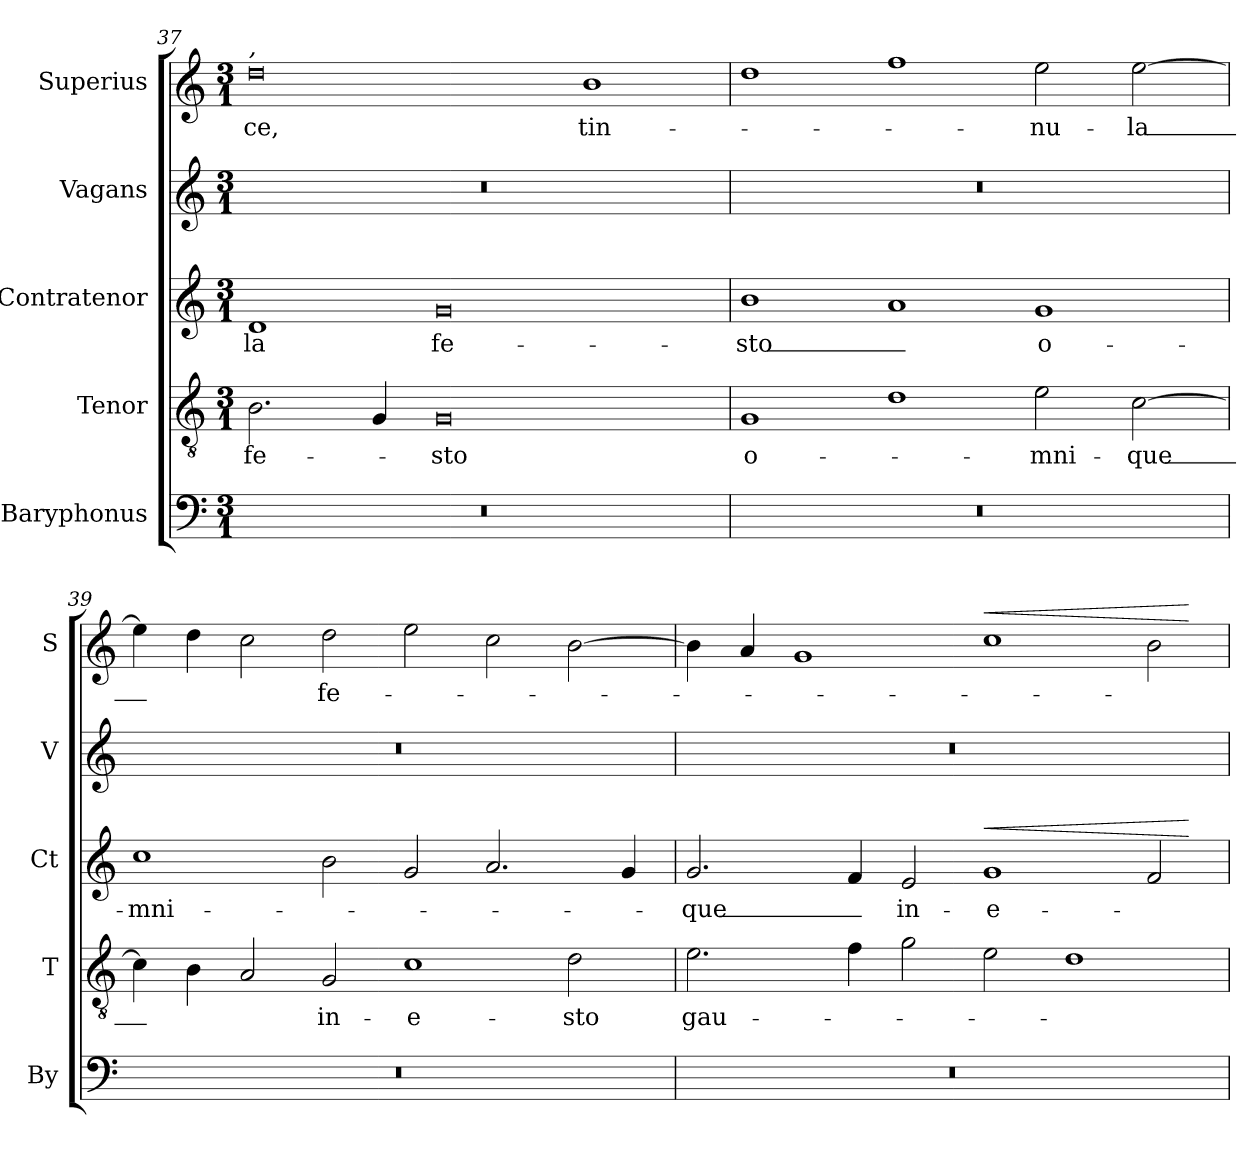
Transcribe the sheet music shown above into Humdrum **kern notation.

**kern	**kern	**text	**kern	**text	**dynam	**kern	**kern	**text	**dynam
*part5	*part4	*part4	*part3	*part3	*part3	*part2	*part1	*part1	*part1
*staff5	*staff4	*staff4	*staff3	*staff3	*staff3	*staff2	*staff1	*staff1	*staff1
*I"Baryphonus	*I"Tenor	*	*I"Contratenor	*	*	*I"Vagans	*I"Superius	*	*
*I'By	*I'T	*	*I'Ct	*	*	*I'V	*I'S	*	*
*clefF4	*clefGv2	*	*clefG2	*	*	*clefG2	*clefG2	*	*
*k[]	*k[]	*	*k[]	*	*	*k[]	*k[]	*	*
*M3/1	*M3/1	*	*M3/1	*	*	*M3/1	*M3/1	*	*
=37	=37	=37	=37	=37	=37	=37	=37	=37	=37
!	!	!	!	!	!	!	!LO:TX:a:i:t=,	!	!
0.r	2.B\	fe-	1d	-la	.	0.r	0dd	-ce,	.
.	4G/	.	.	.	.	.	.	.	.
.	0G	-sto	0g	fe-	.	.	.	.	.
.	.	.	.	.	.	.	1b	tin-	.
=38	=38	=38	=38	=38	=38	=38	=38	=38	=38
0.r	1G	o-	1b	-sto_	.	0.r	1dd	.	.
.	1d	.	1a	_	.	.	1ff	.	.
.	2e\	-mni-	1g	o-	.	.	2ee\	-nu-	.
.	[2c\	-que_	.	.	.	.	[2ee\	-la_	.
=39	=39	=39	=39	=39	=39	=39	=39	=39	=39
0.r	4c\]	_	1cc	-mni-	.	0.r	4ee\]	_	.
.	4B\	_	.	.	.	.	4dd\	_	.
.	2A/	_	.	.	.	.	2cc\	_	.
.	2G/	in-	2b\	.	.	.	2dd\	fe-	.
.	1c	-e-	2g/	.	.	.	2ee\	.	.
.	.	.	2.a/	.	.	.	2cc\	.	.
.	2d\	-sto	.	.	.	.	[2b\	.	.
.	.	.	4g/	.	.	.	.	.	.
=40	=40	=40	=40	=40	=40	=40	=40	=40	=40
0.r	2.e\	gau-	2.g/	-que_	.	0.r	4b\]	.	.
.	.	.	.	.	.	.	4a/	.	.
.	.	.	.	.	.	.	1g	.	.
.	4f\	.	4f/	_	.	.	.	.	.
.	2g\	.	2e/	in-	.	.	.	.	.
!	!	!	!	!	!LO:HP:a	!	!	!	!LO:HP:a
.	2e\	.	1g	-e-	<	.	1cc	.	<
.	1d	.	.	.	.	.	.	.	.
.	.	.	2f/	.	.	.	2b\	.	.
.	.	.	.	.	[	.	.	.	[
=	=	=	=	=	=	=	=	=	=
*-	*-	*-	*-	*-	*-	*-	*-	*-	*-
